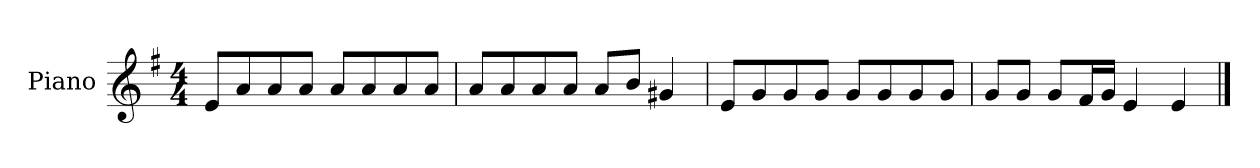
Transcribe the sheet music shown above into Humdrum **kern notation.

**kern
*part1
*staff1
*I"Piano
*I'P-no
*clefG2
*k[f#]
*M4/4
*MM90
=1
8e/L
8a/
8a/
8a/J
8a/L
8a/
8a/
8a/J
=2
8a/L
8a/
8a/
8a/J
8a/L
8b/J
4g#X/
=3
8e/L
8g/
8g/
8g/J
8g/L
8g/
8g/
8g/J
=4
8g/L
8g/J
8g/L
16f#/L
16g/JJ
4e/
4e/
==
*-
